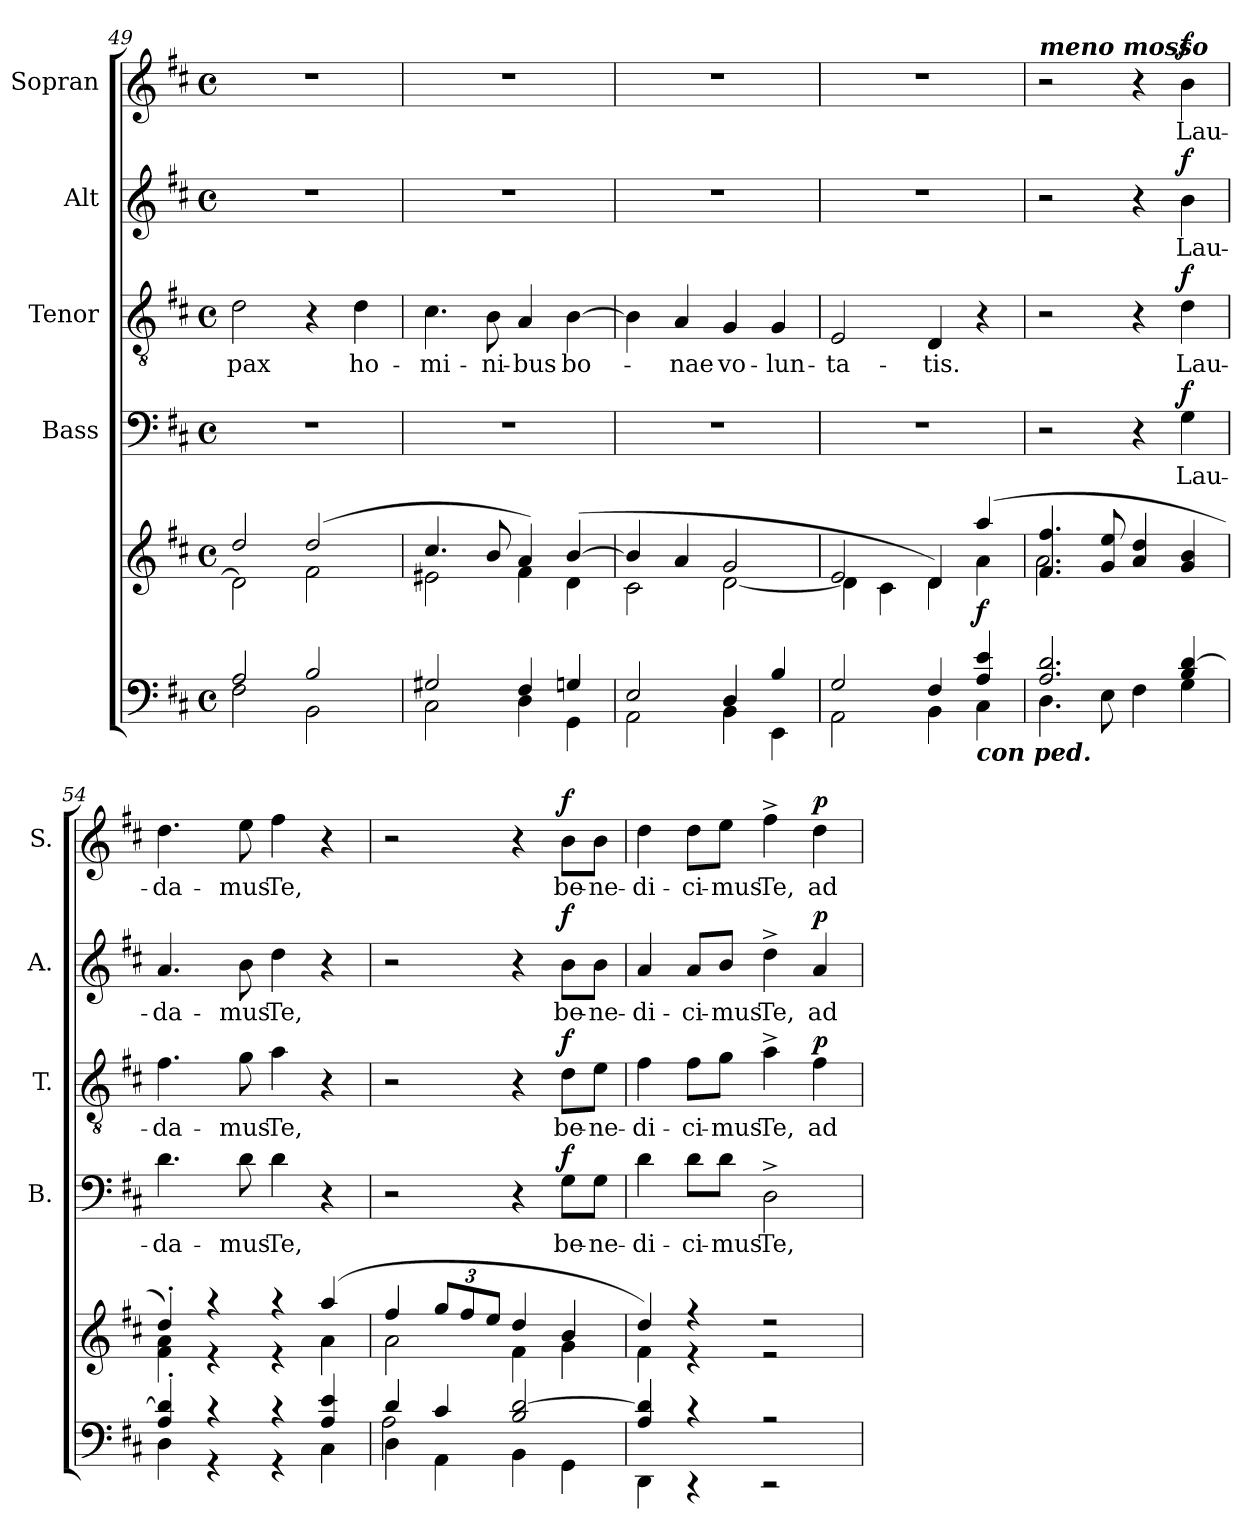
**kern	**kern	**dynam	**kern	**text	**dynam	**kern	**text	**dynam	**kern	**text	**dynam	**kern	**text	**dynam
*part5	*part5	*part5	*part4	*part4	*part4	*part3	*part3	*part3	*part2	*part2	*part2	*part1	*part1	*part1
*staff6	*staff5	*staff5/6	*staff4	*staff4	*staff4	*staff3	*staff3	*staff3	*staff2	*staff2	*staff2	*staff1	*staff1	*staff1
*	*	*	*I"Bass	*	*	*I"Tenor	*	*	*I"Alt	*	*	*I"Sopran	*	*
*	*	*	*I'B.	*	*	*I'T.	*	*	*I'A.	*	*	*I'S.	*	*
*clefF4	*clefG2	*	*clefF4	*	*	*clefGv2	*	*	*clefG2	*	*	*clefG2	*	*
*k[f#c#]	*k[f#c#]	*	*k[f#c#]	*	*	*k[f#c#]	*	*	*k[f#c#]	*	*	*k[f#c#]	*	*
*D:	*D:	*	*D:	*	*	*D:	*	*	*D:	*	*	*D:	*	*
*M4/4	*M4/4	*	*M4/4	*	*	*M4/4	*	*	*M4/4	*	*	*M4/4	*	*
*met(c)	*met(c)	*	*met(c)	*	*	*met(c)	*	*	*met(c)	*	*	*met(c)	*	*
=49	=49	=49	=49	=49	=49	=49	=49	=49	=49	=49	=49	=49	=49	=49
*^	*^	*	*	*	*	*	*	*	*	*	*	*	*	*
!	!	!	!	!	!	!	!	!	!LO:LY:b	!	!	!	!	!	!	!
2A/	2F#\	2dd/	2d\]	.	1r	.	.	2d\	pax	.	1r	.	.	1r	.	.
2B/	2BB\	(2dd/	2f#\	.	.	.	.	4r	.	.	.	.	.	.	.	.
!	!	!	!	!	!	!	!	!	!LO:LY:b	!	!	!	!	!	!	!
.	.	.	.	.	.	.	.	4d\	ho-	.	.	.	.	.	.	.
=50	=50	=50	=50	=50	=50	=50	=50	=50	=50	=50	=50	=50	=50	=50	=50	=50
!	!	!	!	!	!	!	!	!	!LO:LY:b	!	!	!	!	!	!	!
2G#X/	2C#\	4.cc#/	2e#X\	.	1r	.	.	4.c#\	-mi-	.	1r	.	.	1r	.	.
!	!	!	!	!	!	!	!	!	!LO:LY:b	!	!	!	!	!	!	!
.	.	8b/	.	.	.	.	.	8B\	-ni-	.	.	.	.	.	.	.
!	!	!	!	!	!	!	!	!	!LO:LY:b	!	!	!	!	!	!	!
4F#/	4D\	4a/)	4f#\	.	.	.	.	4A/	-bus	.	.	.	.	.	.	.
!	!	!	!	!	!	!	!	!	!LO:LY:b	!	!	!	!	!	!	!
4Gn/	4GG\	([>4b/	4d\	.	.	.	.	[4B\	bo-	.	.	.	.	.	.	.
=51	=51	=51	=51	=51	=51	=51	=51	=51	=51	=51	=51	=51	=51	=51	=51	=51
2E/	2AA\	4b/]	2c#\	.	1r	.	.	4B\]	.	.	1r	.	.	1r	.	.
!	!	!	!	!	!	!	!	!	!LO:LY:b	!	!	!	!	!	!	!
.	.	4a/	.	.	.	.	.	4A/	-nae	.	.	.	.	.	.	.
!	!	!	!	!	!	!	!	!	!LO:LY:b	!	!	!	!	!	!	!
4D/	4BB\	2g/	[<2d\	.	.	.	.	4G/	vo-	.	.	.	.	.	.	.
!	!	!	!	!	!	!	!	!	!LO:LY:b	!	!	!	!	!	!	!
4B/	4EE\	.	.	.	.	.	.	4G/	-lun-	.	.	.	.	.	.	.
=52	=52	=52	=52	=52	=52	=52	=52	=52	=52	=52	=52	=52	=52	=52	=52	=52
!	!	!	!	!	!	!	!	!	!LO:LY:b	!	!	!	!	!	!	!
2G/	2AA\	2e/	4d\]	.	1r	.	.	2E/	-ta-	.	1r	.	.	1r	.	.
.	.	.	4c#\	.	.	.	.	.	.	.	.	.	.	.	.	.
!	!	!	!	!	!	!	!	!	!LO:LY:b	!	!	!	!	!	!	!
4F#/	4BB\	4d/)	4d\	.	.	.	.	4D/	-tis.	.	.	.	.	.	.	.
!LO:TX:b:Bi:t=con ped.	!	!	!	!	!	!	!	!	!	!	!	!	!	!	!	!
!	!	!	!	!LO:DY:b	!	!	!	!	!	!	!	!	!	!	!	!
4A/ 4e/	4C#\	(4aa/	4a\	f	.	.	.	4r	.	.	.	.	.	.	.	.
=53	=53	=53	=53	=53	=53	=53	=53	=53	=53	=53	=53	=53	=53	=53	=53	=53
!	!	!	!	!	!	!	!	!	!	!	!	!	!	!LO:TX:a:Bi:t=meno mosso	!	!
2.A/ 2.d/	4.D\	4.f#/ 4.ff#/	2.a\	.	2r	.	.	2r	.	.	2r	.	.	2r	.	.
.	8E\	8g/ 8ee/	.	.	.	.	.	.	.	.	.	.	.	.	.	.
.	4F#\	4a/ 4dd/	.	.	4r	.	.	4r	.	.	4r	.	.	4r	.	.
!	!	!	!	!	!	!LO:LY:b	!LO:DY:a	!	!LO:LY:b	!LO:DY:a	!	!LO:LY:b	!LO:DY:a	!	!LO:LY:b	!LO:DY:a
4B/ [>4d/	4G\	4g/ 4b/	4ryy	.	4G\	Lau-	f	4d\	Lau-	f	4b\	Lau-	f	4b\	Lau-	f
!!LO:PB:g=z
=54	=54	=54	=54	=54	=54	=54	=54	=54	=54	=54	=54	=54	=54	=54	=54	=54
!	!	!	!	!	!	!LO:LY:b	!	!	!LO:LY:b	!	!	!LO:LY:b	!	!	!LO:LY:b	!
4A/'> 4d/]'>	4D\	4dd'>/)	4f#\ 4a\	.	4.d\	-da-	.	4.f#\	-da-	.	4.a/	-da-	.	4.dd\	-da-	.
4r	4r	4r	4r	.	.	.	.	.	.	.	.	.	.	.	.	.
!	!	!	!	!	!	!LO:LY:b	!	!	!LO:LY:b	!	!	!LO:LY:b	!	!	!LO:LY:b	!
.	.	.	.	.	8d\	-mus	.	8g\	-mus	.	8b\	-mus	.	8ee\	-mus	.
!	!	!	!	!	!	!LO:LY:b	!	!	!LO:LY:b	!	!	!LO:LY:b	!	!	!LO:LY:b	!
4r	4r	4r	4r	.	4d\	Te,	.	4a\	Te,	.	4dd\	Te,	.	4ff#\	Te,	.
4A/ 4e/	4C#\	(4aa/	4a\	.	4r	.	.	4r	.	.	4r	.	.	4r	.	.
=55	=55	=55	=55	=55	=55	=55	=55	=55	=55	=55	=55	=55	=55	=55	=55	=55
*	*^	*	*	*	*	*	*	*	*	*	*	*	*	*	*	*
4d/	4D\	2A\	4ff#/	2a\	.	2r	.	.	2r	.	.	2r	.	.	2r	.	.
4c#/	4AA\	.	12gg/L	.	.	.	.	.	.	.	.	.	.	.	.	.	.
.	.	.	12ff#/	.	.	.	.	.	.	.	.	.	.	.	.	.	.
.	.	.	12ee/J	.	.	.	.	.	.	.	.	.	.	.	.	.	.
2B/ [>2d/	4BB\	2ryy	4dd/	4f#\	.	4r	.	.	4r	.	.	4r	.	.	4r	.	.
!	!	!	!	!	!	!	!LO:LY:b	!LO:DY:a	!	!LO:LY:b	!LO:DY:a	!	!LO:LY:b	!LO:DY:a	!	!LO:LY:b	!LO:DY:a
.	4GG\	.	4b/	4g\	.	8G\L	be-	f	8d\L	be-	f	8b\L	be-	f	8b\L	be-	f
!	!	!	!	!	!	!	!LO:LY:b	!	!	!LO:LY:b	!	!	!LO:LY:b	!	!	!LO:LY:b	!
.	.	.	.	.	.	8G\J	-ne-	.	8e\J	-ne-	.	8b\J	-ne-	.	8b\J	-ne-	.
*	*v	*v	*	*	*	*	*	*	*	*	*	*	*	*	*	*	*
=56	=56	=56	=56	=56	=56	=56	=56	=56	=56	=56	=56	=56	=56	=56	=56	=56
!	!	!	!	!	!	!LO:LY:b	!	!	!LO:LY:b	!	!	!LO:LY:b	!	!	!LO:LY:b	!
4A/ 4d/]	4DD\	4dd/)	4f#\	.	4d\	-di-	.	4f#\	-di-	.	4a/	-di-	.	4dd\	-di-	.
!	!	!	!	!	!	!LO:LY:b	!	!	!LO:LY:b	!	!	!LO:LY:b	!	!	!LO:LY:b	!
4r	4r	4r	4r	.	8d\L	-ci-	.	8f#\L	-ci-	.	8a/L	-ci-	.	8dd\L	-ci-	.
!	!	!	!	!	!	!LO:LY:b	!	!	!LO:LY:b	!	!	!LO:LY:b	!	!	!LO:LY:b	!
.	.	.	.	.	8d\J	-mus	.	8g\J	-mus	.	8b/J	-mus	.	8ee\J	-mus	.
!	!	!	!	!	!	!LO:LY:b	!	!	!LO:LY:b	!	!	!LO:LY:b	!	!	!LO:LY:b	!
2r	2r	2r	2r	.	2D^>\	Te,	.	4a^>\	Te,	.	4dd^>\	Te,	.	4ff#^>\	Te,	.
!	!	!	!	!	!	!	!	!	!LO:LY:b	!LO:DY:a	!	!LO:LY:b	!LO:DY:a	!	!LO:LY:b	!LO:DY:a
.	.	.	.	.	.	.	.	4f#\	ad-	p	4a/	ad-	p	4dd\	ad-	p
*v	*v	*	*	*	*	*	*	*	*	*	*	*	*	*	*	*
*	*v	*v	*	*	*	*	*	*	*	*	*	*	*	*	*
=	=	=	=	=	=	=	=	=	=	=	=	=	=	=
*-	*-	*-	*-	*-	*-	*-	*-	*-	*-	*-	*-	*-	*-	*-
